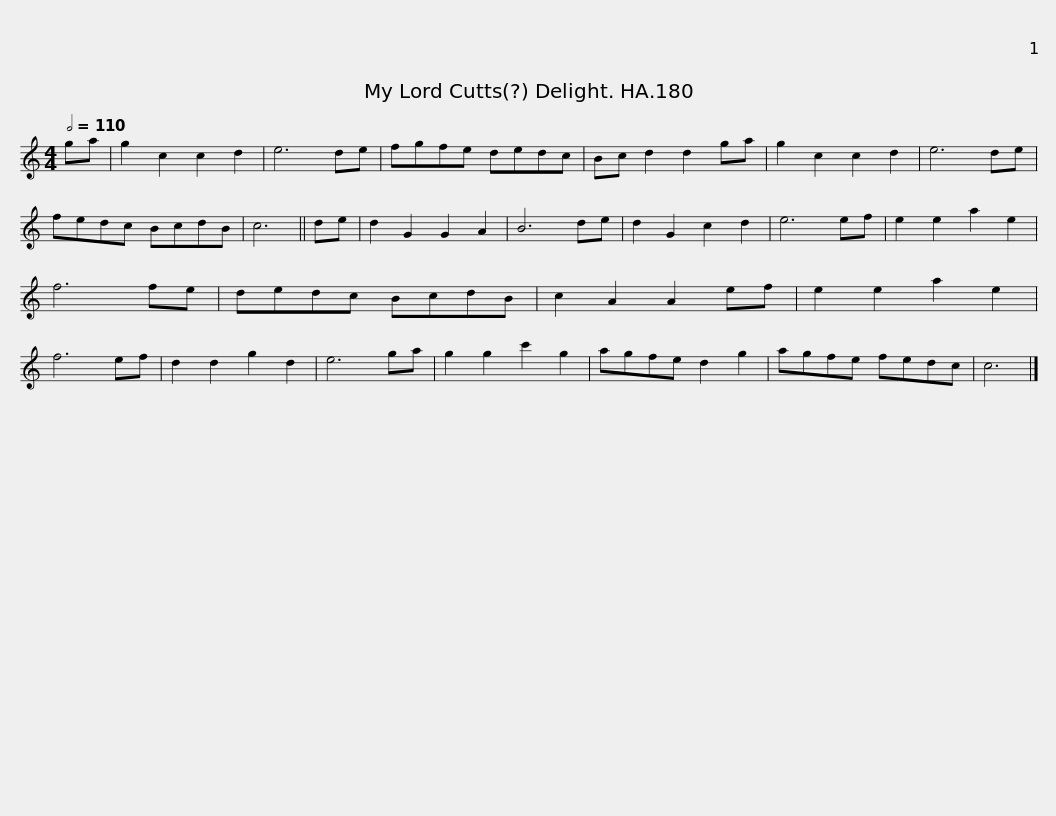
X:1
L:1/8
Q:1/2=110
M:4/4
I:linebreak $
K:C
V:1 treble
V:1
 ga | g2 c2 c2 d2 | e6 de | fgfe dedc | Bc d2 d2 ga | %5
 g2 c2 c2 d2 | e6 de | fedc BcdB | c6 ||$ de | %10
 d2 G2 G2 A2 | B6 de | d2 G2 c2 d2 | e6 ef | e2 e2 a2 e2 | %15
 f6 fe | dedc BcdB | c2 A2 A2 ef | e2 e2 a2 e2 |$ f6 ef | %20
 d2 d2 g2 d2 | e6 ga | g2 g2 c'2 g2 | agfe d2 g2 | agfe fedc | %25
 c6 |] %26
